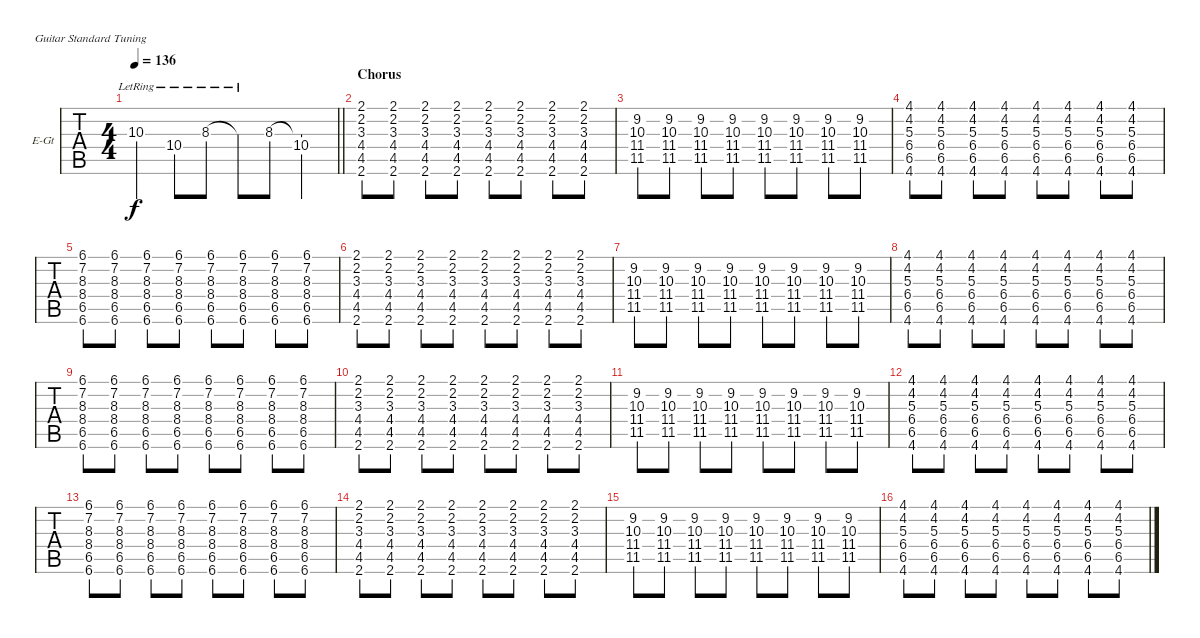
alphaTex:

\bracketExtendMode groupsimilarinstruments
\firstSystemTrackNameOrientation horizontal
\otherSystemsTrackNameOrientation horizontal
\track ("Albert" "E-Gt") {instrument electricguitarclean}
\staff {tabs}
\tuning (E4 B3 G3 D3 A2 E2)
\ts (4 4)
\tempo 136
\clef g2
\barLineRight lightlight
\ks ab
10.3{lr}.4{dy f} 10.4{lr}.8 8.3{lr}.8 8.3{lr t}.8 8.3.8 (8.3{t} 10.4).4 |
\section ("" "Chorus")
(2.1 2.2 3.3 4.4 4.5 2.6).8 (2.1 2.2 3.3 4.4 4.5 2.6).8 (2.1 2.2 3.3 4.4 4.5 2.6).8 (2.1 2.2 3.3 4.4 4.5 2.6).8 (2.1 2.2 3.3 4.4 4.5 2.6).8 (2.1 2.2 3.3 4.4 4.5 2.6).8 (2.1 2.2 3.3 4.4 4.5 2.6).8 (2.1 2.2 3.3 4.4 4.5 2.6).8 |
(9.2 10.3 11.4 11.5).8 (9.2 10.3 11.4 11.5).8 (9.2 10.3 11.4 11.5).8 (9.2 10.3 11.4 11.5).8 (9.2 10.3 11.4 11.5).8 (9.2 10.3 11.4 11.5).8 (9.2 10.3 11.4 11.5).8 (9.2 10.3 11.4 11.5).8 |
(4.1 4.2 5.3 6.4 6.5 4.6).8 (4.1 4.2 5.3 6.4 6.5 4.6).8 (4.1 4.2 5.3 6.4 6.5 4.6).8 (4.1 4.2 5.3 6.4 6.5 4.6).8 (4.1 4.2 5.3 6.4 6.5 4.6).8 (4.1 4.2 5.3 6.4 6.5 4.6).8 (4.1 4.2 5.3 6.4 6.5 4.6).8 (4.1 4.2 5.3 6.4 6.5 4.6).8 |
(6.1 7.2 8.3 8.4 6.5 6.6).8 (6.1 7.2 8.3 8.4 6.5 6.6).8 (6.1 7.2 8.3 8.4 6.5 6.6).8 (6.1 7.2 8.3 8.4 6.5 6.6).8 (6.1 7.2 8.3 8.4 6.5 6.6).8 (6.1 7.2 8.3 8.4 6.5 6.6).8 (6.1 7.2 8.3 8.4 6.5 6.6).8 (6.1 7.2 8.3 8.4 6.5 6.6).8 |
(2.1 2.2 3.3 4.4 4.5 2.6).8 (2.1 2.2 3.3 4.4 4.5 2.6).8 (2.1 2.2 3.3 4.4 4.5 2.6).8 (2.1 2.2 3.3 4.4 4.5 2.6).8 (2.1 2.2 3.3 4.4 4.5 2.6).8 (2.1 2.2 3.3 4.4 4.5 2.6).8 (2.1 2.2 3.3 4.4 4.5 2.6).8 (2.1 2.2 3.3 4.4 4.5 2.6).8 |
(9.2 10.3 11.4 11.5).8 (9.2 10.3 11.4 11.5).8 (9.2 10.3 11.4 11.5).8 (9.2 10.3 11.4 11.5).8 (9.2 10.3 11.4 11.5).8 (9.2 10.3 11.4 11.5).8 (9.2 10.3 11.4 11.5).8 (9.2 10.3 11.4 11.5).8 |
(4.1 4.2 5.3 6.4 6.5 4.6).8 (4.1 4.2 5.3 6.4 6.5 4.6).8 (4.1 4.2 5.3 6.4 6.5 4.6).8 (4.1 4.2 5.3 6.4 6.5 4.6).8 (4.1 4.2 5.3 6.4 6.5 4.6).8 (4.1 4.2 5.3 6.4 6.5 4.6).8 (4.1 4.2 5.3 6.4 6.5 4.6).8 (4.1 4.2 5.3 6.4 6.5 4.6).8 |
(6.1 7.2 8.3 8.4 6.5 6.6).8 (6.1 7.2 8.3 8.4 6.5 6.6).8 (6.1 7.2 8.3 8.4 6.5 6.6).8 (6.1 7.2 8.3 8.4 6.5 6.6).8 (6.1 7.2 8.3 8.4 6.5 6.6).8 (6.1 7.2 8.3 8.4 6.5 6.6).8 (6.1 7.2 8.3 8.4 6.5 6.6).8 (6.1 7.2 8.3 8.4 6.5 6.6).8 |
(2.1 2.2 3.3 4.4 4.5 2.6).8 (2.1 2.2 3.3 4.4 4.5 2.6).8 (2.1 2.2 3.3 4.4 4.5 2.6).8 (2.1 2.2 3.3 4.4 4.5 2.6).8 (2.1 2.2 3.3 4.4 4.5 2.6).8 (2.1 2.2 3.3 4.4 4.5 2.6).8 (2.1 2.2 3.3 4.4 4.5 2.6).8 (2.1 2.2 3.3 4.4 4.5 2.6).8 |
(9.2 10.3 11.4 11.5).8 (9.2 10.3 11.4 11.5).8 (9.2 10.3 11.4 11.5).8 (9.2 10.3 11.4 11.5).8 (9.2 10.3 11.4 11.5).8 (9.2 10.3 11.4 11.5).8 (9.2 10.3 11.4 11.5).8 (9.2 10.3 11.4 11.5).8 |
(4.1 4.2 5.3 6.4 6.5 4.6).8 (4.1 4.2 5.3 6.4 6.5 4.6).8 (4.1 4.2 5.3 6.4 6.5 4.6).8 (4.1 4.2 5.3 6.4 6.5 4.6).8 (4.1 4.2 5.3 6.4 6.5 4.6).8 (4.1 4.2 5.3 6.4 6.5 4.6).8 (4.1 4.2 5.3 6.4 6.5 4.6).8 (4.1 4.2 5.3 6.4 6.5 4.6).8 |
(6.1 7.2 8.3 8.4 6.5 6.6).8 (6.1 7.2 8.3 8.4 6.5 6.6).8 (6.1 7.2 8.3 8.4 6.5 6.6).8 (6.1 7.2 8.3 8.4 6.5 6.6).8 (6.1 7.2 8.3 8.4 6.5 6.6).8 (6.1 7.2 8.3 8.4 6.5 6.6).8 (6.1 7.2 8.3 8.4 6.5 6.6).8 (6.1 7.2 8.3 8.4 6.5 6.6).8 |
(2.1 2.2 3.3 4.4 4.5 2.6).8 (2.1 2.2 3.3 4.4 4.5 2.6).8 (2.1 2.2 3.3 4.4 4.5 2.6).8 (2.1 2.2 3.3 4.4 4.5 2.6).8 (2.1 2.2 3.3 4.4 4.5 2.6).8 (2.1 2.2 3.3 4.4 4.5 2.6).8 (2.1 2.2 3.3 4.4 4.5 2.6).8 (2.1 2.2 3.3 4.4 4.5 2.6).8 |
(9.2 10.3 11.4 11.5).8 (9.2 10.3 11.4 11.5).8 (9.2 10.3 11.4 11.5).8 (9.2 10.3 11.4 11.5).8 (9.2 10.3 11.4 11.5).8 (9.2 10.3 11.4 11.5).8 (9.2 10.3 11.4 11.5).8 (9.2 10.3 11.4 11.5).8 |
(4.1 4.2 5.3 6.4 6.5 4.6).8 (4.1 4.2 5.3 6.4 6.5 4.6).8 (4.1 4.2 5.3 6.4 6.5 4.6).8 (4.1 4.2 5.3 6.4 6.5 4.6).8 (4.1 4.2 5.3 6.4 6.5 4.6).8 (4.1 4.2 5.3 6.4 6.5 4.6).8 (4.1 4.2 5.3 6.4 6.5 4.6).8 (4.1 4.2 5.3 6.4 6.5 4.6).8
